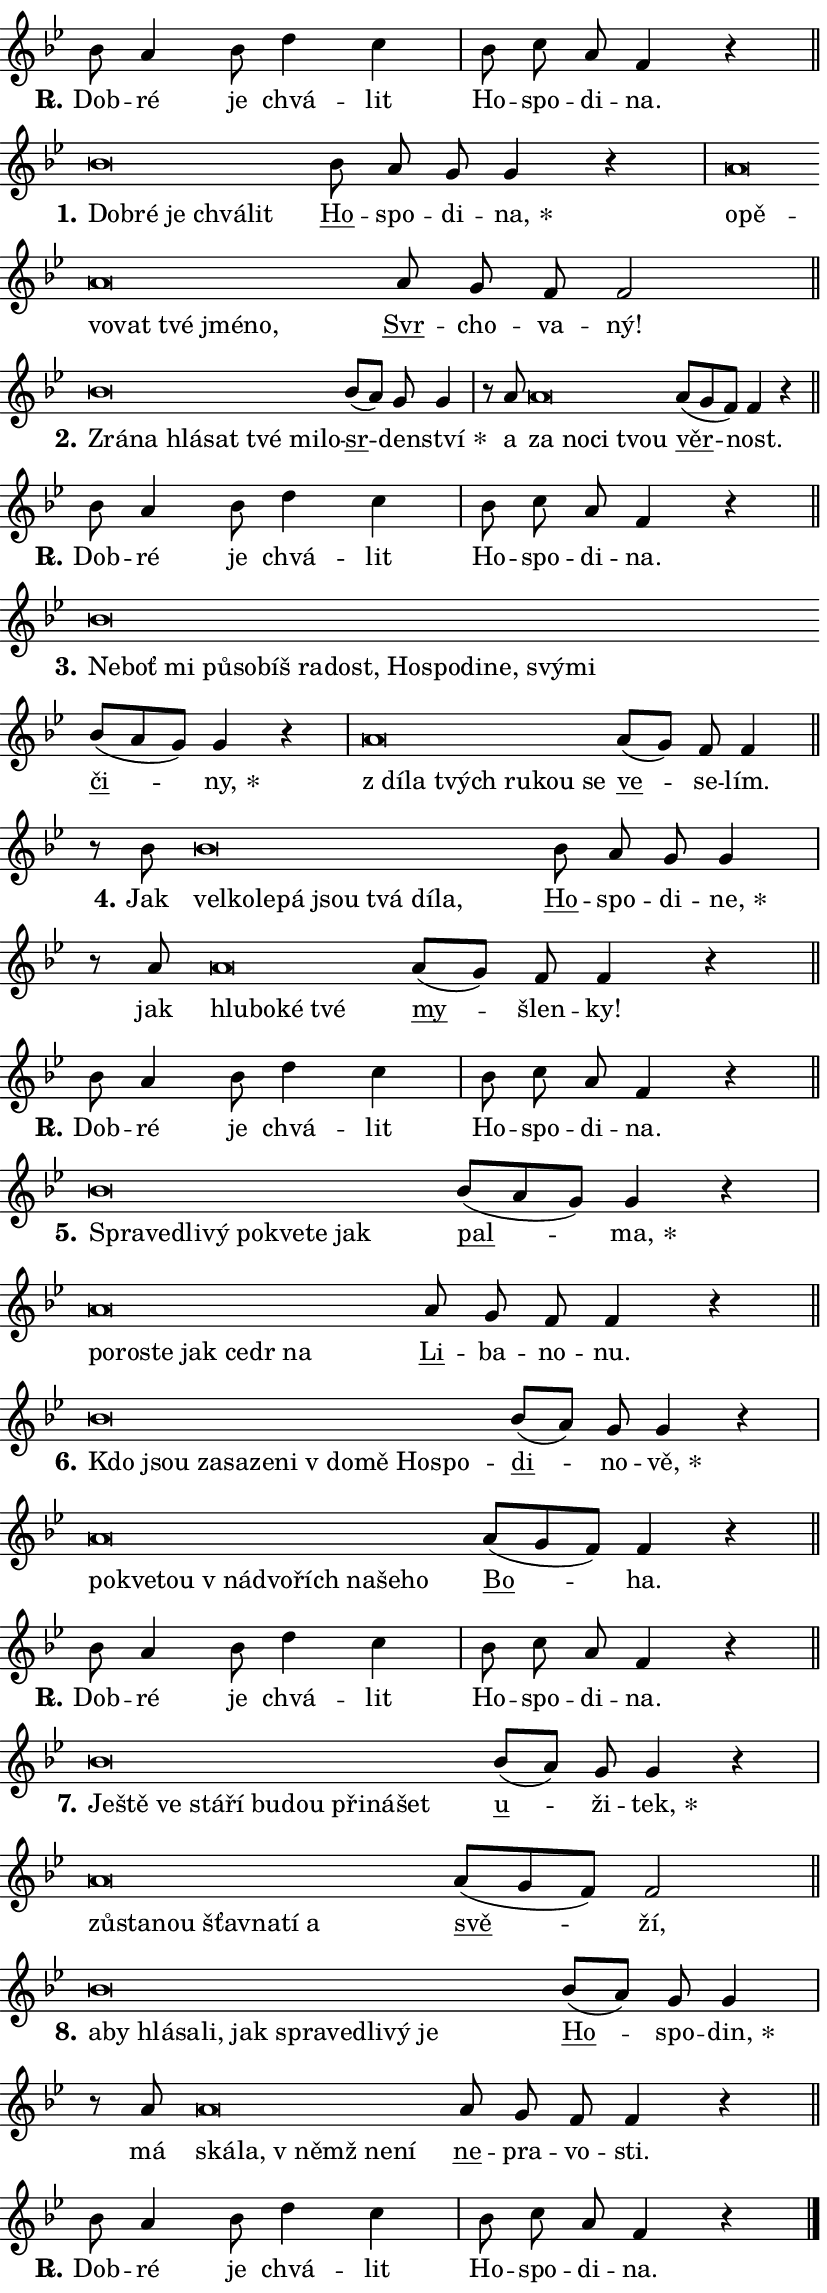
\version "2.24.0"
\header { tagline = "" }
\paper {
  indent = 0\cm
  top-margin = 0\cm
  right-margin = 0.13\cm % to fit lyric hyphens
  bottom-margin = 0\cm
  left-margin = 0\cm
  paper-width = 14\cm
  page-breaking = #ly:one-page-breaking
  system-system-spacing.basic-distance = #11
  score-system-spacing.basic-distance = #11
  ragged-last = ##f
}


%% Author: Thomas Morley
%% https://lists.gnu.org/archive/html/lilypond-user/2020-05/msg00002.html
#(define (line-position grob)
"Returns position of @var[grob} in current system:
   @code{'start}, if at first time-step
   @code{'end}, if at last time-step
   @code{'middle} otherwise
"
  (let* ((col (ly:item-get-column grob))
         (ln (ly:grob-object col 'left-neighbor))
         (rn (ly:grob-object col 'right-neighbor))
         (col-to-check-left (if (ly:grob? ln) ln col))
         (col-to-check-right (if (ly:grob? rn) rn col))
         (break-dir-left
           (and
             (ly:grob-property col-to-check-left 'non-musical #f)
             (ly:item-break-dir col-to-check-left)))
         (break-dir-right
           (and
             (ly:grob-property col-to-check-right 'non-musical #f)
             (ly:item-break-dir col-to-check-right))))
        (cond ((eqv? 1 break-dir-left) 'start)
              ((eqv? -1 break-dir-right) 'end)
              (else 'middle))))

#(define (tranparent-at-line-position vctor)
  (lambda (grob)
  "Relying on @code{line-position} select the relevant enry from @var{vctor}.
Used to determine transparency,"
    (case (line-position grob)
      ((end) (not (vector-ref vctor 0)))
      ((middle) (not (vector-ref vctor 1)))
      ((start) (not (vector-ref vctor 2))))))

noteHeadBreakVisibility =
#(define-music-function (break-visibility)(vector?)
"Makes @code{NoteHead}s transparent relying on @var{break-visibility}"
#{
  \override NoteHead.transparent =
    #(tranparent-at-line-position break-visibility)
#})

#(define delete-ledgers-for-transparent-note-heads
  (lambda (grob)
    "Reads whether a @code{NoteHead} is transparent.
If so this @code{NoteHead} is removed from @code{'note-heads} from
@var{grob}, which is supposed to be @code{LedgerLineSpanner}.
As a result ledgers are not printed for this @code{NoteHead}"
    (let* ((nhds-array (ly:grob-object grob 'note-heads))
           (nhds-list
             (if (ly:grob-array? nhds-array)
                 (ly:grob-array->list nhds-array)
                 '()))
           ;; Relies on the transparent-property being done before
           ;; Staff.LedgerLineSpanner.after-line-breaking is executed.
           ;; This is fragile ...
           (to-keep
             (remove
               (lambda (nhd)
                 (ly:grob-property nhd 'transparent #f))
               nhds-list)))
      ;; TODO find a better method to iterate over grob-arrays, similiar
      ;; to filter/remove etc for lists
      ;; For now rebuilt from scratch
      (set! (ly:grob-object grob 'note-heads)  '())
      (for-each
        (lambda (nhd)
          (ly:pointer-group-interface::add-grob grob 'note-heads nhd))
        to-keep))))

squashNotes = {
  \override NoteHead.X-extent = #'(-0.2 . 0.2)
  \override NoteHead.Y-extent = #'(-0.75 . 0)
  \override NoteHead.stencil =
    #(lambda (grob)
       (let ((pos (ly:grob-property grob 'staff-position)))
         (begin
           (if (< pos -7) (display "ERROR: Lower brevis then expected\n") (display ""))
           (if (<= pos -6) ly:text-interface::print ly:note-head::print))))
}
unSquashNotes = {
  \revert NoteHead.X-extent
  \revert NoteHead.Y-extent
  \revert NoteHead.stencil
}

hideNotes = \noteHeadBreakVisibility #begin-of-line-visible
unHideNotes = \noteHeadBreakVisibility #all-visible

% work-around for resetting accidentals
% https://lilypond.org/doc/v2.23/Documentation/notation/displaying-rhythms#unmetered-music
cadenzaMeasure = {
  \cadenzaOff
  \partial 1024 s1024
  \cadenzaOn
}

#(define-markup-command (accent layout props text) (markup?)
  "Underline accented syllable"
  (interpret-markup layout props
    #{\markup \override #'(offset . 4.3) \underline { #text }#}))

responsum = \markup \concat {
  "R" \hspace #-1.05 \path #0.1 #'((moveto 0 0.07) (lineto 0.9 0.8)) \hspace #0.05 "."
}

spaceSize = #0.6828661417322834 % exact space size for TeX Gyre Schola

\layout {
  \context {
    \Staff
    \remove "Time_signature_engraver"
    \override LedgerLineSpanner.after-line-breaking = #delete-ledgers-for-transparent-note-heads
  }
  \context {
    \Lyrics {
      \override LyricSpace.minimum-distance = \spaceSize
      \override LyricText.font-name = #"TeX Gyre Schola"
      \override LyricText.font-size = 1
      \override StanzaNumber.font-name = #"TeX Gyre Schola Bold"
      \override StanzaNumber.font-size = 1
    }
  }
  \context {
    \Score 
    \override NoteHead.text =
      #(lambda (grob) 
        (let ((pos (ly:grob-property grob 'staff-position)))
          #{\markup {
            \combine
              \halign #-0.55 \raise #(if (= pos -6) 0 0.5) \override #'(thickness . 2) \draw-line #'(3.2 . 0)
              \musicglyph "noteheads.sM1"
          }#}))
  }
}

% magnetic-lyrics.ily
%
%   written by
%     Jean Abou Samra <jean@abou-samra.fr>
%     Werner Lemberg <wl@gnu.org>
%
%   adapted by
%     Jiri Hon <jiri.hon@gmail.com>
%
% Version 2022-Apr-15

% https://www.mail-archive.com/lilypond-user@gnu.org/msg149350.html

#(define (Left_hyphen_pointer_engraver context)
   "Collect syllable-hyphen-syllable occurrences in lyrics and store
them in properties.  This engraver only looks to the left.  For
example, if the lyrics input is @code{foo -- bar}, it does the
following.

@itemize @bullet
@item
Set the @code{text} property of the @code{LyricHyphen} grob between
@q{foo} and @q{bar} to @code{foo}.

@item
Set the @code{left-hyphen} property of the @code{LyricText} grob with
text @q{foo} to the @code{LyricHyphen} grob between @q{foo} and
@q{bar}.
@end itemize

Use this auxiliary engraver in combination with the
@code{lyric-@/text::@/apply-@/magnetic-@/offset!} hook."
   (let ((hyphen #f)
         (text #f))
     (make-engraver
      (acknowledgers
       ((lyric-syllable-interface engraver grob source-engraver)
        (set! text grob)))
      (end-acknowledgers
       ((lyric-hyphen-interface engraver grob source-engraver)
        ;(when (not (grob::has-interface grob 'lyric-space-interface))
          (set! hyphen grob)));)
      ((stop-translation-timestep engraver)
       (when (and text hyphen)
         (ly:grob-set-object! text 'left-hyphen hyphen))
       (set! text #f)
       (set! hyphen #f)))))

#(define (lyric-text::apply-magnetic-offset! grob)
   "If the space between two syllables is less than the value in
property @code{LyricText@/.details@/.squash-threshold}, move the right
syllable to the left so that it gets concatenated with the left
syllable.

Use this function as a hook for
@code{LyricText@/.after-@/line-@/breaking} if the
@code{Left_@/hyphen_@/pointer_@/engraver} is active."
   (let ((hyphen (ly:grob-object grob 'left-hyphen #f)))
     (when hyphen
       (let ((left-text (ly:spanner-bound hyphen LEFT)))
         (when (grob::has-interface left-text 'lyric-syllable-interface)
           (let* ((common (ly:grob-common-refpoint grob left-text X))
                  (this-x-ext (ly:grob-extent grob common X))
                  (left-x-ext
                   (begin
                     ;; Trigger magnetism for left-text.
                     (ly:grob-property left-text 'after-line-breaking)
                     (ly:grob-extent left-text common X)))
                  ;; `delta` is the gap width between two syllables.
                  (delta (- (interval-start this-x-ext)
                            (interval-end left-x-ext)))
                  (details (ly:grob-property grob 'details))
                  (threshold (assoc-get 'squash-threshold details 0.2)))
             (when (< delta threshold)
               (let* (;; We have to manipulate the input text so that
                      ;; ligatures crossing syllable boundaries are not
                      ;; disabled.  For languages based on the Latin
                      ;; script this is essentially a beautification.
                      ;; However, for non-Western scripts it can be a
                      ;; necessity.
                      (lt (ly:grob-property left-text 'text))
                      (rt (ly:grob-property grob 'text))
                      (is-space (grob::has-interface hyphen 'lyric-space-interface))
                      (space (if is-space " " ""))
                      (extra-delta (if is-space spaceSize 0))
                      ;; Append new syllable.
                      (ltrt-space (if (and (string? lt) (string? rt))
                                (string-append lt space rt)
                                (make-concat-markup (list lt space rt))))
                      ;; Right-align `ltrt` to the right side.
                      (ltrt-space-markup (grob-interpret-markup
                               grob
                               (make-translate-markup
                                (cons (interval-length this-x-ext) 0)
                                (make-right-align-markup ltrt-space)))))
                 (begin
                   ;; Don't print `left-text`.
                   (ly:grob-set-property! left-text 'stencil #f)
                   ;; Set text and stencil (which holds all collected
                   ;; syllables so far) and shift it to the left.
                   (ly:grob-set-property! grob 'text ltrt-space)
                   (ly:grob-set-property! grob 'stencil ltrt-space-markup)
                   (ly:grob-translate-axis! grob (- (- delta extra-delta)) X))))))))))


#(define (lyric-hyphen::displace-bounds-first grob)
   ;; Make very sure this callback isn't triggered too early.
   (let ((left (ly:spanner-bound grob LEFT))
         (right (ly:spanner-bound grob RIGHT)))
     (ly:grob-property left 'after-line-breaking)
     (ly:grob-property right 'after-line-breaking)
     (ly:lyric-hyphen::print grob)))

squashThreshold = #0.4

\layout {
  \context {
    \Lyrics
    \consists #Left_hyphen_pointer_engraver
    \override LyricText.after-line-breaking =
      #lyric-text::apply-magnetic-offset!
    \override LyricHyphen.stencil = #lyric-hyphen::displace-bounds-first
    \override LyricText.details.squash-threshold = \squashThreshold
    \override LyricHyphen.minimum-distance = 0
    \override LyricHyphen.minimum-length = \squashThreshold
  }
}

squashText = \override LyricText.details.squash-threshold = 9999
unSquashText = \override LyricText.details.squash-threshold = \squashThreshold

leftText = \override LyricText.self-alignment-X = #LEFT
unLeftText = \revert LyricText.self-alignment-X

starOffset = #(lambda (grob) 
                (let ((x_offset (ly:self-alignment-interface::aligned-on-x-parent grob)))
                  (if (= x_offset 0) 0 (+ x_offset 1.2))))

star = #(define-music-function (syllable)(string?)
"Append star separator at the end of a syllable"
#{
  \once \override LyricText.X-offset = #starOffset
  \lyricmode { \markup {
    #syllable
    \override #'((font-name . "TeX Gyre Schola Bold")) \hspace #0.2 \lower #0.65 \larger "*"
  } }
#})

starAccent = #(define-music-function (syllable)(string?)
"Append star separator at the end of a syllable and make accent"
#{
  \once \override LyricText.X-offset = #starOffset
  \lyricmode { \markup {
    \accent #syllable
    \override #'((font-name . "TeX Gyre Schola Bold")) \hspace #0.2 \lower #0.65 \larger "*"
  } }
#})

breath = #(define-music-function (syllable)(string?)
"Append breathing indicator at the end of a syllable"
#{
  \lyricmode { \markup { #syllable "+" } }
#})

optionalBreath = #(define-music-function (syllable)(string?)
"Append optional breathing indicator at the end of a syllable"
#{
  \lyricmode { \markup { #syllable "(+)" } }
#})


\score {
    <<
        \new Voice = "melody" { \cadenzaOn \key bes \major \relative { bes'8 a4 bes8 d4 c \cadenzaMeasure \bar "|" bes8 c a f4 r \cadenzaMeasure \bar "||" \break } }
        \new Lyrics \lyricsto "melody" { \lyricmode { \set stanza = \responsum
Dob -- ré je chvá -- lit Ho -- spo -- di -- na. } }
    >>
    \layout {}
}

\score {
    <<
        \new Voice = "melody" { \cadenzaOn \key bes \major \relative { \squashNotes bes'\breve*1/16 \hideNotes \breve*1/16 \bar "" \breve*1/16 \bar "" \breve*1/16 \breve*1/16 \bar "" \unHideNotes \unSquashNotes \bar "" bes8 a g g4 r \cadenzaMeasure \bar "|" \squashNotes a\breve*1/16 \hideNotes \breve*1/16 \bar "" \breve*1/16 \bar "" \breve*1/16 \bar "" \breve*1/16 \bar "" \breve*1/16 \breve*1/16 \bar "" \unHideNotes \unSquashNotes \bar "" a8 g f f2 \cadenzaMeasure \bar "||" \break } }
        \new Lyrics \lyricsto "melody" { \lyricmode { \set stanza = "1."
\leftText Dob -- \squashText ré je chvá -- lit \unLeftText \unSquashText \markup \accent Ho -- spo -- di -- \star na, \leftText o -- \squashText pě -- vo -- vat tvé jmé -- no, \unLeftText \unSquashText \markup \accent Svr -- cho -- va -- ný! } }
    >>
    \layout {}
}

\score {
    <<
        \new Voice = "melody" { \cadenzaOn \key bes \major \relative { \squashNotes bes'\breve*1/16 \hideNotes \breve*1/16 \bar "" \breve*1/16 \bar "" \breve*1/16 \bar "" \breve*1/16 \bar "" \breve*1/16 \breve*1/16 \bar "" \unHideNotes \unSquashNotes \bar "" bes8[( a)] g g4 \cadenzaMeasure \bar "|" r8 a8 \squashNotes a\breve*1/16 \hideNotes \breve*1/16 \bar "" \breve*1/16 \breve*1/16 \bar "" \unHideNotes \unSquashNotes \bar "" a8[( g f)] f4 r \cadenzaMeasure \bar "||" \break } }
        \new Lyrics \lyricsto "melody" { \lyricmode { \set stanza = "2."
\leftText Zrá -- \squashText na hlá -- sat tvé mi -- lo -- \unLeftText \unSquashText \markup \accent sr -- den -- \star ství a \leftText za \squashText no -- ci tvou \unLeftText \unSquashText \markup \accent věr -- nost. } }
    >>
    \layout {}
}

\score {
    <<
        \new Voice = "melody" { \cadenzaOn \key bes \major \relative { bes'8 a4 bes8 d4 c \cadenzaMeasure \bar "|" bes8 c a f4 r \cadenzaMeasure \bar "||" \break } }
        \new Lyrics \lyricsto "melody" { \lyricmode { \set stanza = \responsum
Dob -- ré je chvá -- lit Ho -- spo -- di -- na. } }
    >>
    \layout {}
}

\score {
    <<
        \new Voice = "melody" { \cadenzaOn \key bes \major \relative { \squashNotes bes'\breve*1/16 \hideNotes \breve*1/16 \bar "" \breve*1/16 \bar "" \breve*1/16 \bar "" \breve*1/16 \bar "" \breve*1/16 \bar "" \breve*1/16 \bar "" \breve*1/16 \bar "" \breve*1/16 \bar "" \breve*1/16 \bar "" \breve*1/16 \bar "" \breve*1/16 \bar "" \breve*1/16 \breve*1/16 \bar "" \unHideNotes \unSquashNotes \bar "" bes8[( a g)] g4 r \cadenzaMeasure \bar "|" \squashNotes a\breve*1/16 \hideNotes \breve*1/16 \bar "" \breve*1/16 \bar "" \breve*1/16 \bar "" \breve*1/16 \breve*1/16 \bar "" \unHideNotes \unSquashNotes \bar "" a8[( g)] f f4 \cadenzaMeasure \bar "||" \break } }
        \new Lyrics \lyricsto "melody" { \lyricmode { \set stanza = "3."
\leftText Ne -- \squashText boť mi pů -- so -- bíš ra -- dost, Ho -- spo -- di -- ne, svý -- mi \unLeftText \unSquashText \markup \accent či -- \star ny, \leftText "z dí" -- \squashText la tvých ru -- kou se \unLeftText \unSquashText \markup \accent ve -- se -- lím. } }
    >>
    \layout {}
}

\score {
    <<
        \new Voice = "melody" { \cadenzaOn \key bes \major \relative { r8 bes'8 \squashNotes bes\breve*1/16 \hideNotes \breve*1/16 \bar "" \breve*1/16 \bar "" \breve*1/16 \bar "" \breve*1/16 \bar "" \breve*1/16 \bar "" \breve*1/16 \breve*1/16 \bar "" \unHideNotes \unSquashNotes \bar "" bes8 a g g4 \cadenzaMeasure \bar "|" r8 a8 \squashNotes a\breve*1/16 \hideNotes \breve*1/16 \bar "" \breve*1/16 \breve*1/16 \bar "" \unHideNotes \unSquashNotes \bar "" a8[( g)] f f4 r \cadenzaMeasure \bar "||" \break } }
        \new Lyrics \lyricsto "melody" { \lyricmode { \set stanza = "4."
Jak \leftText vel -- \squashText ko -- le -- pá jsou tvá dí -- la, \unLeftText \unSquashText \markup \accent Ho -- spo -- di -- \star ne, jak \leftText hlu -- \squashText bo -- ké tvé \unLeftText \unSquashText \markup \accent my -- šlen -- ky! } }
    >>
    \layout {}
}

\score {
    <<
        \new Voice = "melody" { \cadenzaOn \key bes \major \relative { bes'8 a4 bes8 d4 c \cadenzaMeasure \bar "|" bes8 c a f4 r \cadenzaMeasure \bar "||" \break } }
        \new Lyrics \lyricsto "melody" { \lyricmode { \set stanza = \responsum
Dob -- ré je chvá -- lit Ho -- spo -- di -- na. } }
    >>
    \layout {}
}

\score {
    <<
        \new Voice = "melody" { \cadenzaOn \key bes \major \relative { \squashNotes bes'\breve*1/16 \hideNotes \breve*1/16 \bar "" \breve*1/16 \bar "" \breve*1/16 \bar "" \breve*1/16 \bar "" \breve*1/16 \bar "" \breve*1/16 \breve*1/16 \bar "" \unHideNotes \unSquashNotes \bar "" bes8[( a g)] g4 r \cadenzaMeasure \bar "|" \squashNotes a\breve*1/16 \hideNotes \breve*1/16 \bar "" \breve*1/16 \bar "" \breve*1/16 \bar "" \breve*1/16 \bar "" \breve*1/16 \breve*1/16 \bar "" \unHideNotes \unSquashNotes \bar "" a8 g f f4 r \cadenzaMeasure \bar "||" \break } }
        \new Lyrics \lyricsto "melody" { \lyricmode { \set stanza = "5."
\leftText Spra -- \squashText ve -- dli -- vý po -- kve -- te jak \unLeftText \unSquashText \markup \accent pal -- \star ma, \leftText po -- \squashText ro -- ste jak ce -- dr na \unLeftText \unSquashText \markup \accent Li -- ba -- no -- nu. } }
    >>
    \layout {}
}

\score {
    <<
        \new Voice = "melody" { \cadenzaOn \key bes \major \relative { \squashNotes bes'\breve*1/16 \hideNotes \breve*1/16 \bar "" \breve*1/16 \bar "" \breve*1/16 \bar "" \breve*1/16 \bar "" \breve*1/16 \bar "" \breve*1/16 \bar "" \breve*1/16 \bar "" \breve*1/16 \breve*1/16 \bar "" \unHideNotes \unSquashNotes \bar "" bes8[( a)] g g4 r \cadenzaMeasure \bar "|" \squashNotes a\breve*1/16 \hideNotes \breve*1/16 \bar "" \breve*1/16 \bar "" \breve*1/16 \bar "" \breve*1/16 \bar "" \breve*1/16 \bar "" \breve*1/16 \bar "" \breve*1/16 \breve*1/16 \bar "" \unHideNotes \unSquashNotes \bar "" a8[( g f)] f4 r \cadenzaMeasure \bar "||" \break } }
        \new Lyrics \lyricsto "melody" { \lyricmode { \set stanza = "6."
\leftText Kdo \squashText jsou za -- sa -- ze -- ni "v do" -- mě Ho -- spo -- \unLeftText \unSquashText \markup \accent di -- no -- \star vě, \leftText po -- \squashText kve -- tou "v ná" -- dvo -- řích na -- še -- ho \unLeftText \unSquashText \markup \accent Bo -- ha. } }
    >>
    \layout {}
}

\score {
    <<
        \new Voice = "melody" { \cadenzaOn \key bes \major \relative { bes'8 a4 bes8 d4 c \cadenzaMeasure \bar "|" bes8 c a f4 r \cadenzaMeasure \bar "||" \break } }
        \new Lyrics \lyricsto "melody" { \lyricmode { \set stanza = \responsum
Dob -- ré je chvá -- lit Ho -- spo -- di -- na. } }
    >>
    \layout {}
}

\score {
    <<
        \new Voice = "melody" { \cadenzaOn \key bes \major \relative { \squashNotes bes'\breve*1/16 \hideNotes \breve*1/16 \bar "" \breve*1/16 \bar "" \breve*1/16 \bar "" \breve*1/16 \bar "" \breve*1/16 \bar "" \breve*1/16 \bar "" \breve*1/16 \bar "" \breve*1/16 \breve*1/16 \bar "" \unHideNotes \unSquashNotes \bar "" bes8[( a)] g g4 r \cadenzaMeasure \bar "|" \squashNotes a\breve*1/16 \hideNotes \breve*1/16 \bar "" \breve*1/16 \bar "" \breve*1/16 \bar "" \breve*1/16 \bar "" \breve*1/16 \breve*1/16 \bar "" \unHideNotes \unSquashNotes \bar "" a8[( g f)] f2 \cadenzaMeasure \bar "||" \break } }
        \new Lyrics \lyricsto "melody" { \lyricmode { \set stanza = "7."
\leftText Je -- \squashText ště ve stá -- ří bu -- dou při -- ná -- šet \unLeftText \unSquashText \markup \accent u -- ži -- \star tek, \leftText zů -- \squashText sta -- nou šťav -- na -- tí a \unLeftText \unSquashText \markup \accent svě -- ží, } }
    >>
    \layout {}
}

\score {
    <<
        \new Voice = "melody" { \cadenzaOn \key bes \major \relative { \squashNotes bes'\breve*1/16 \hideNotes \breve*1/16 \bar "" \breve*1/16 \bar "" \breve*1/16 \bar "" \breve*1/16 \bar "" \breve*1/16 \bar "" \breve*1/16 \bar "" \breve*1/16 \bar "" \breve*1/16 \bar "" \breve*1/16 \breve*1/16 \bar "" \unHideNotes \unSquashNotes \bar "" bes8[( a)] g g4 \cadenzaMeasure \bar "|" r8 a8 \squashNotes a\breve*1/16 \hideNotes \breve*1/16 \bar "" \breve*1/16 \bar "" \breve*1/16 \breve*1/16 \bar "" \unHideNotes \unSquashNotes \bar "" a8 g f f4 r \cadenzaMeasure \bar "||" \break } }
        \new Lyrics \lyricsto "melody" { \lyricmode { \set stanza = "8."
\leftText a -- \squashText by hlá -- sa -- li, jak spra -- ve -- dli -- vý je \unLeftText \unSquashText \markup \accent Ho -- spo -- \star din, má \leftText ská -- \squashText la, "v němž" ne -- ní \unLeftText \unSquashText \markup \accent ne -- pra -- vo -- sti. } }
    >>
    \layout {}
}

\score {
    <<
        \new Voice = "melody" { \cadenzaOn \key bes \major \relative { bes'8 a4 bes8 d4 c \cadenzaMeasure \bar "|" bes8 c a f4 r \cadenzaMeasure \bar "||" \break } \bar "|." }
        \new Lyrics \lyricsto "melody" { \lyricmode { \set stanza = \responsum
Dob -- ré je chvá -- lit Ho -- spo -- di -- na. } }
    >>
    \layout {}
}
